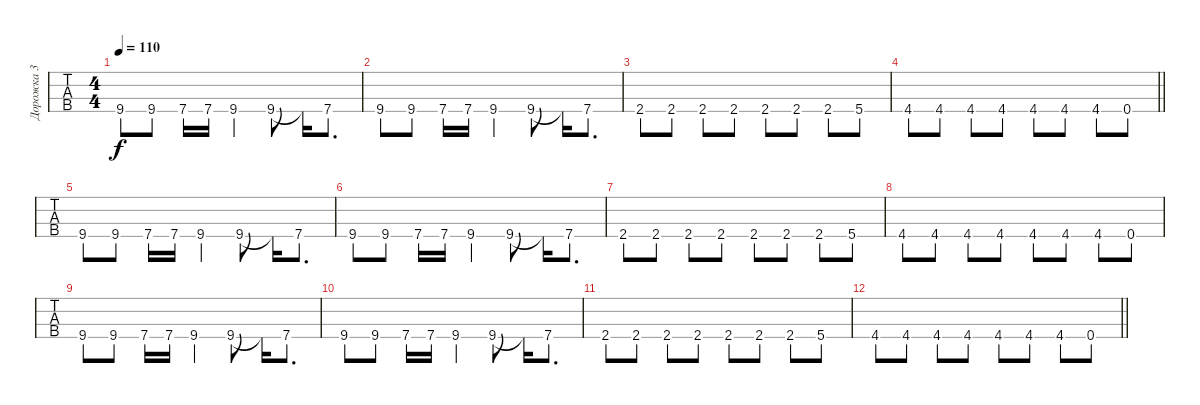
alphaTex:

\track ("Дорожка 3" "Дорожка 3") {instrument slapbass1}
\staff {tabs}
\tuning (G2 D2 A1 D1) {hide}
\ts (4 4)
\tempo 110
\clef f4
\ks c
9.4.8{dy f} 9.4.8 7.4.16 7.4.16 9.4.4 9.4.8 9.4{t}.16 7.4.8{d} |
9.4.8 9.4.8 7.4.16 7.4.16 9.4.4 9.4.8 9.4{t}.16 7.4.8{d} |
2.4.8 2.4.8 2.4.8 2.4.8 2.4.8 2.4.8 2.4.8 5.4.8 |
\barLineRight lightlight
4.4.8 4.4.8 4.4.8 4.4.8 4.4.8 4.4.8 4.4.8 0.4.8 |
9.4.8 9.4.8 7.4.16 7.4.16 9.4.4 9.4.8 9.4{t}.16 7.4.8{d} |
9.4.8 9.4.8 7.4.16 7.4.16 9.4.4 9.4.8 9.4{t}.16 7.4.8{d} |
2.4.8 2.4.8 2.4.8 2.4.8 2.4.8 2.4.8 2.4.8 5.4.8 |
4.4.8 4.4.8 4.4.8 4.4.8 4.4.8 4.4.8 4.4.8 0.4.8 |
9.4.8 9.4.8 7.4.16 7.4.16 9.4.4 9.4.8 9.4{t}.16 7.4.8{d} |
9.4.8 9.4.8 7.4.16 7.4.16 9.4.4 9.4.8 9.4{t}.16 7.4.8{d} |
2.4.8 2.4.8 2.4.8 2.4.8 2.4.8 2.4.8 2.4.8 5.4.8 |
\barLineRight lightlight
4.4.8 4.4.8 4.4.8 4.4.8 4.4.8 4.4.8 4.4.8 0.4.8
